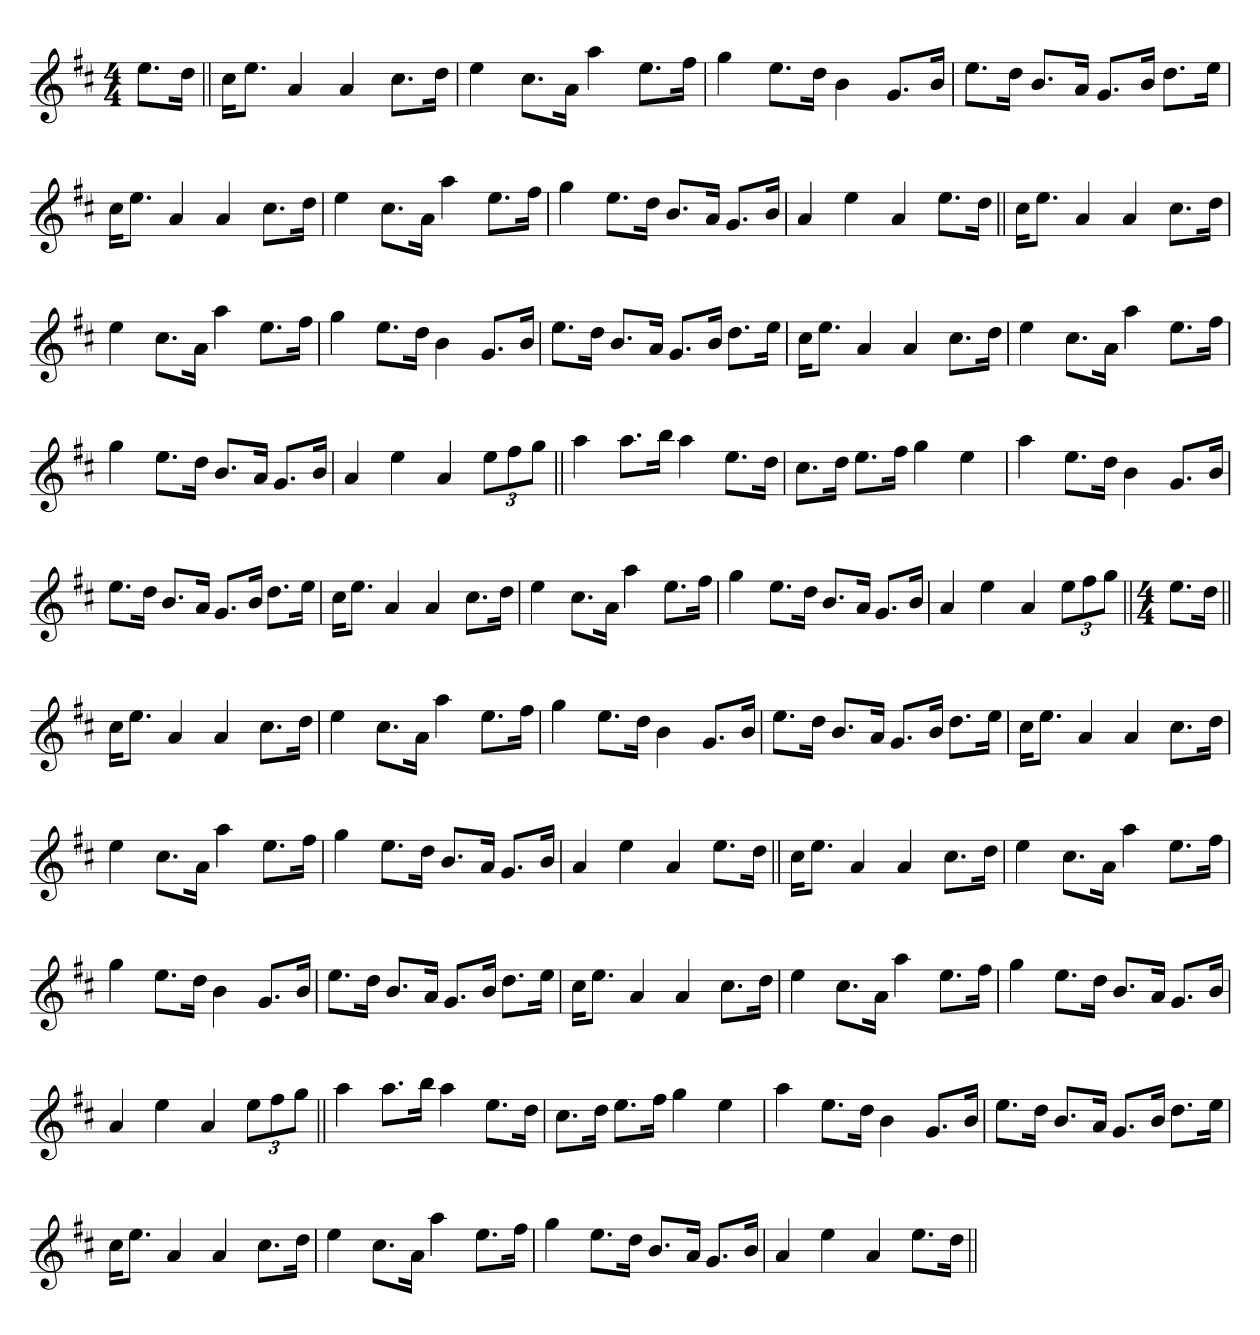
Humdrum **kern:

**kern
*part1
*staff1
*clefG2
*k[f#c#]
*M4/4
=1
8.eeL
16ddJk
=||
16cc#KL
8.eeJ
4a
4a
8.cc#L
16ddJk
=
4ee
8.cc#L
16aJk
4aa
8.eeL
16ff#Jk
=
4gg
8.eeL
16ddJk
4b
8.gL
16bJk
=
8.eeL
16ddJk
8.bL
16aJk
8.gL
16bJk
8.ddL
16eeJk
=
16cc#KL
8.eeJ
4a
4a
8.cc#L
16ddJk
=
4ee
8.cc#L
16aJk
4aa
8.eeL
16ff#Jk
=
4gg
8.eeL
16ddJk
8.bL
16aJk
8.gL
16bJk
=
4a
4ee
4a
8.eeL
16ddJk
=||
16cc#KL
8.eeJ
4a
4a
8.cc#L
16ddJk
=
4ee
8.cc#L
16aJk
4aa
8.eeL
16ff#Jk
=
4gg
8.eeL
16ddJk
4b
8.gL
16bJk
=
8.eeL
16ddJk
8.bL
16aJk
8.gL
16bJk
8.ddL
16eeJk
=
16cc#KL
8.eeJ
4a
4a
8.cc#L
16ddJk
=
4ee
8.cc#L
16aJk
4aa
8.eeL
16ff#Jk
=
4gg
8.eeL
16ddJk
8.bL
16aJk
8.gL
16bJk
=
4a
4ee
4a
12eeL
12ff#
12ggJ
=||
4aa
8.aaL
16bbJk
4aa
8.eeL
16ddJk
=
8.cc#L
16ddJk
8.eeL
16ff#Jk
4gg
4ee
=
4aa
8.eeL
16ddJk
4b
8.gL
16bJk
=
8.eeL
16ddJk
8.bL
16aJk
8.gL
16bJk
8.ddL
16eeJk
=
16cc#KL
8.eeJ
4a
4a
8.cc#L
16ddJk
=
4ee
8.cc#L
16aJk
4aa
8.eeL
16ff#Jk
=
4gg
8.eeL
16ddJk
8.bL
16aJk
8.gL
16bJk
=
4a
4ee
4a
12eeL
12ff#
12ggJ
=||
*M4/4
8.eeL
16ddJk
=||
16cc#KL
8.eeJ
4a
4a
8.cc#L
16ddJk
=
4ee
8.cc#L
16aJk
4aa
8.eeL
16ff#Jk
=
4gg
8.eeL
16ddJk
4b
8.gL
16bJk
=
8.eeL
16ddJk
8.bL
16aJk
8.gL
16bJk
8.ddL
16eeJk
=
16cc#KL
8.eeJ
4a
4a
8.cc#L
16ddJk
=
4ee
8.cc#L
16aJk
4aa
8.eeL
16ff#Jk
=
4gg
8.eeL
16ddJk
8.bL
16aJk
8.gL
16bJk
=
4a
4ee
4a
8.eeL
16ddJk
=||
16cc#KL
8.eeJ
4a
4a
8.cc#L
16ddJk
=
4ee
8.cc#L
16aJk
4aa
8.eeL
16ff#Jk
=
4gg
8.eeL
16ddJk
4b
8.gL
16bJk
=
8.eeL
16ddJk
8.bL
16aJk
8.gL
16bJk
8.ddL
16eeJk
=
16cc#KL
8.eeJ
4a
4a
8.cc#L
16ddJk
=
4ee
8.cc#L
16aJk
4aa
8.eeL
16ff#Jk
=
4gg
8.eeL
16ddJk
8.bL
16aJk
8.gL
16bJk
=
4a
4ee
4a
12eeL
12ff#
12ggJ
=||
4aa
8.aaL
16bbJk
4aa
8.eeL
16ddJk
=
8.cc#L
16ddJk
8.eeL
16ff#Jk
4gg
4ee
=
4aa
8.eeL
16ddJk
4b
8.gL
16bJk
=
8.eeL
16ddJk
8.bL
16aJk
8.gL
16bJk
8.ddL
16eeJk
=
16cc#KL
8.eeJ
4a
4a
8.cc#L
16ddJk
=
4ee
8.cc#L
16aJk
4aa
8.eeL
16ff#Jk
=
4gg
8.eeL
16ddJk
8.bL
16aJk
8.gL
16bJk
=
4a
4ee
4a
8.eeL
16ddJk
=||
*-
